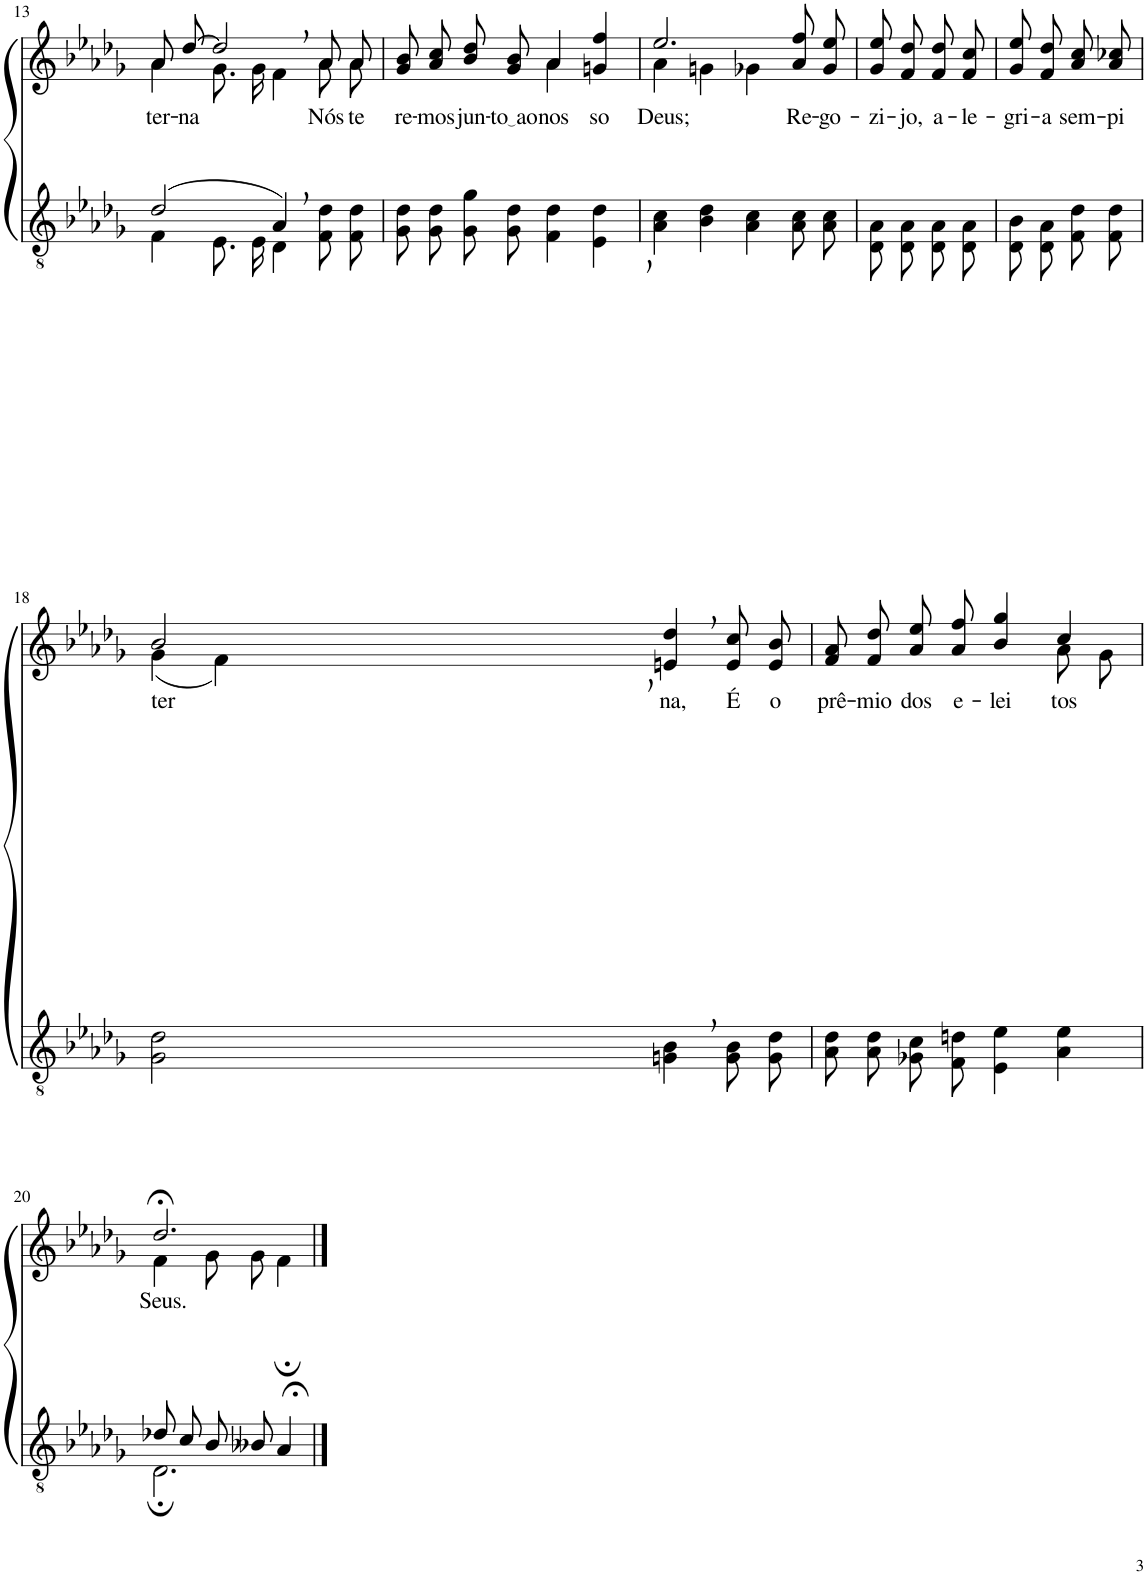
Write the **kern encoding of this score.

**kern	**kern	**text
*part2	*part1	*part1
*staff2	*staff1	*staff1
*I"Parte III e IV	*I"Parte I e II	*
!!LO:PB:g=z
*clefGv2	*clefG2	*
*Trd3c5	*Trd3c5	*
*k[b-e-a-d-g-]	*k[b-e-a-d-g-]	*
*M4/4	*M4/4	*
=13	=13	=13
*^	*^	*
!	!	!	!	!LO:LY:b
(2d-/	4F\	8a-/L	4a-\	ter-
!	!	!	!	!LO:LY:b
.	.	[8dd-/J	.	-na
.	8.E-\L	2dd-,/]	8.g-\L	.
.	16E-\Jk	.	16g-\Jk	.
4A-,/)	4D-\	.	4f\	.
!	!	!	!	!LO:LY:b
4ryy	8F/ 8d-/L	8a-/L	8a-\L	Nós
!	!	!	!	!LO:LY:b
.	8F/ 8d-/J	8a-/J	8a-\J	te-
=14	=14	=14	=14	=14
!	!	!	!	!LO:LY:b
*v	*v	*	*	*
8G-\ 8d-\L	8g-/ 8b-/L	2ryy	-re-
!	!	!	!LO:LY:b
8G-\ 8d-\J	8a-/ 8cc/J	.	-mos
!	!	!	!LO:LY:b
8G-\ 8g-\L	8b-\ 8dd-\L	.	jun-
!	!	!	!LO:LY:b
8G-\ 8d-\J	8g-\ 8b-\J	.	to ao
!	!	!	!LO:LY:b
4F\ 4d-\	4a-/	4a-\	nos-
!	!	!	!LO:LY:b
4E-\ 4d-\	4gn/ 4ff/	4ryy	-so
=15	=15	=15	=15
!	!	!	!LO:LY:b
4A-\ 4c\	2.ee-/	4a-\	Deus;
4B-\ 4d-\	.	4gn\	.
4A-\ 4c\	.	4g-X\	.
!	!	!	!LO:LY:b
8A-\ 8c\L	8a-\ 8ff\L	4ryy	Re-
!	!	!	!LO:LY:b
8A-\ 8c\J	8g-\ 8ee-\J	.	-go-
*	*v	*v	*
=16	=16	=16
!	!	!LO:LY:b
8D-/ 8A-/L	8g-\ 8ee-\L	-zi-
!	!	!LO:LY:b
8D-/ 8A-/J	8f\ 8dd-\J	-jo,
!	!	!LO:LY:b
8D-/ 8A-/L	8f/ 8dd-/L	a-
!	!	!LO:LY:b
8D-/ 8A-/J	8f/ 8cc/J	-le-
=17	=17	=17
!	!	!LO:LY:b
8D-/ 8B-/L	8g-\ 8ee-\L	-gri-
!	!	!LO:LY:b
8D-/ 8A-/J	8f\ 8dd-\J	-a
!	!	!LO:LY:b
8F/ 8d-/L	8a-\ 8cc\L	sem-
!	!	!LO:LY:b
8F/ 8d-/J	8a-\ 8cc-X\J	-pi-
!!LO:LB:g=z
=18	=18	=18
*	*^	*
!	!	!	!LO:LY:b
2G-\, 2d-\,	2b-,/	(4g-\	-ter-
.	.	4f\)	.
!	!	!	!LO:LY:b
4Gn\, 4B-\,	4en/, 4dd-/,	2ryy	-na,
!	!	!	!LO:LY:b
8G\ 8B-\L	8e/ 8cc/L	.	É
!	!	!	!LO:LY:b
8G\ 8d-\J	8e/ 8b-/J	.	o
=19	=19	=19	=19
!	!	!	!LO:LY:b
8A-\ 8d-\L	8f/ 8a-/L	2.ryy	prê-
!	!	!	!LO:LY:b
8A-\ 8d-\J	8f/ 8dd-/J	.	-mio
!	!	!	!LO:LY:b
8G-X\ 8c\L	8a-\ 8ee-\L	.	dos
!	!	!	!LO:LY:b
8F\ 8dn\J	8a-\ 8ff\J	.	e-
!	!	!	!LO:LY:b
4E-\ 4e-\	4b-/ 4gg-/	.	-lei-
!	!	!	!LO:LY:b
4A-\ 4e-\	4cc/	8a-\L	-tos
.	.	8g-\J	.
!!LO:LB:g=z	!!
=20	=20	=20	=20
*^	*	*	*
!	!	!	!	!LO:LY:b
8d-X/L	2.D-;\	2.dd-;</	4f\	Seus.
8c/J	.	.	.	.
8B-/L	.	.	8g-\L	.
8B--X/J	.	.	8g-\J	.
4A-;</	.	.	4f;\	.
*v	*v	*	*	*
*	*v	*v	*
==	==	==
*-	*-	*-
